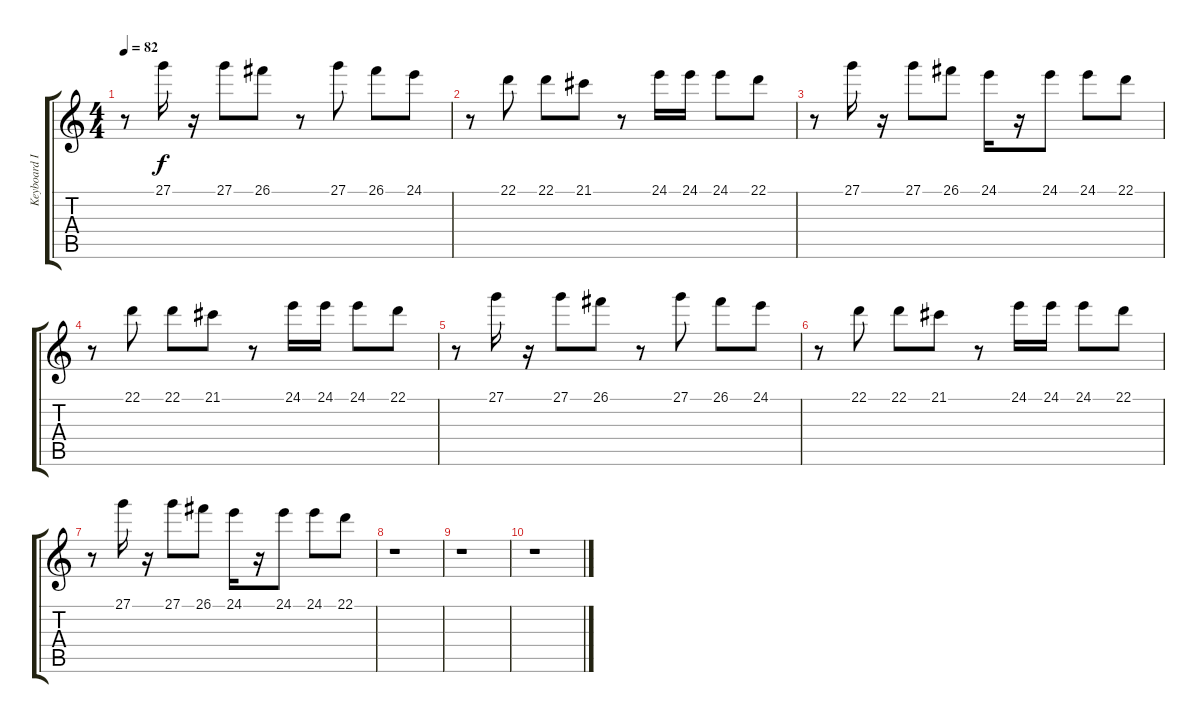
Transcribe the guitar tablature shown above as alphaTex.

\track ("Keyboard II" "Keyboard I") {instrument stringensemble1}
\staff {score tabs}
\tuning (E4 B3 G3 D3 A2 E2) {hide}
\ts (4 4)
\tempo 82
\clef g2
\ks c
r.8{dy f} 27.1.16 r.16 27.1.8 26.1.8 r.8 27.1.8 26.1.8 24.1.8 |
r.8 22.1.8 22.1.8 21.1.8 r.8 24.1.16 24.1.16 24.1.8 22.1.8 |
r.8 27.1.16 r.16 27.1.8 26.1.8 24.1.16 r.16 24.1.8 24.1.8 22.1.8 |
r.8 22.1.8 22.1.8 21.1.8 r.8 24.1.16 24.1.16 24.1.8 22.1.8 |
r.8 27.1.16 r.16 27.1.8 26.1.8 r.8 27.1.8 26.1.8 24.1.8 |
r.8 22.1.8 22.1.8 21.1.8 r.8 24.1.16 24.1.16 24.1.8 22.1.8 |
r.8 27.1.16 r.16 27.1.8 26.1.8 24.1.16 r.16 24.1.8 24.1.8 22.1.8 |
r.1 |
r.1 |
r.1
